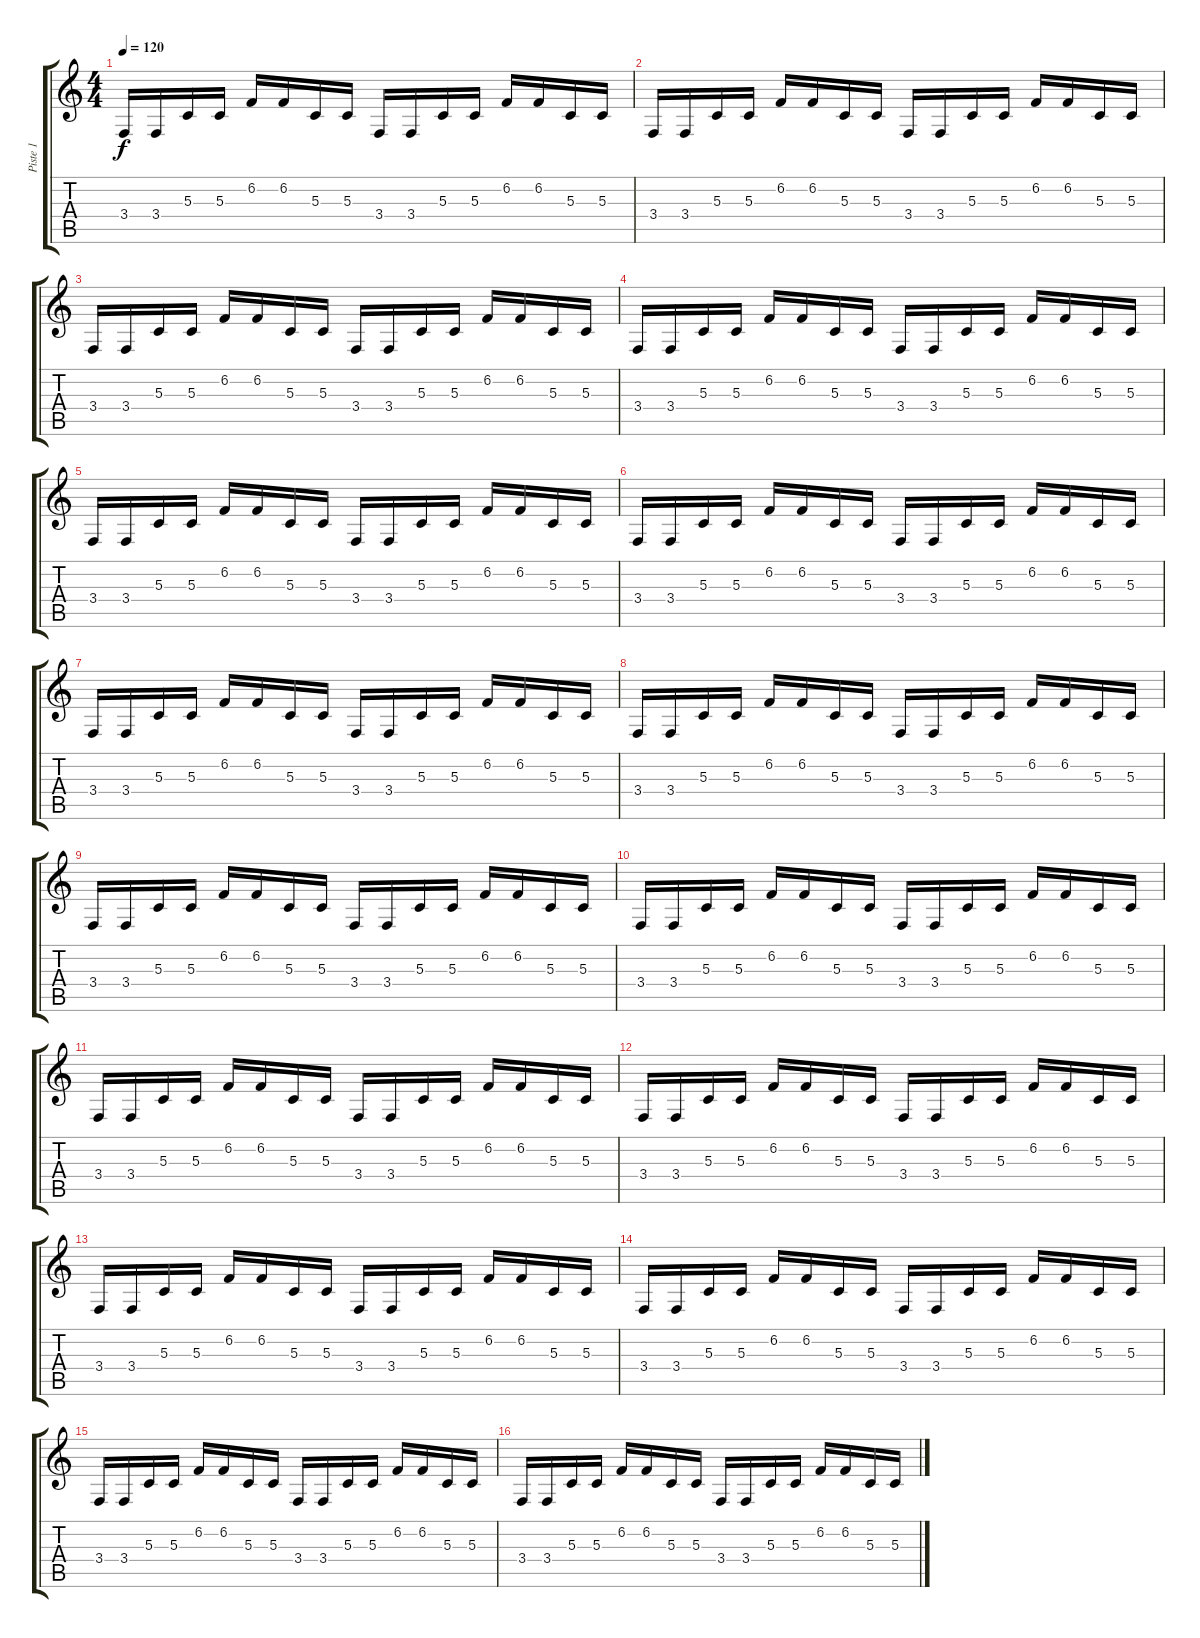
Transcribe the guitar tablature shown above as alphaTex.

\track ("Piste 1" "Piste 1") {instrument lead8bassandlead}
\staff {score tabs}
\tuning (E4 B3 G3 D3 A2 E2) {hide}
\ts (4 4)
\tempo 120
\clef g2
\ks c
3.4.16{dy f instrument lead8bassandlead} 3.4.16 5.3.16 5.3.16 6.2.16 6.2.16 5.3.16 5.3.16 3.4.16 3.4.16 5.3.16 5.3.16 6.2.16 6.2.16 5.3.16 5.3.16 |
3.4.16 3.4.16 5.3.16 5.3.16 6.2.16 6.2.16 5.3.16 5.3.16 3.4.16 3.4.16 5.3.16 5.3.16 6.2.16 6.2.16 5.3.16 5.3.16 |
3.4.16 3.4.16 5.3.16 5.3.16 6.2.16 6.2.16 5.3.16 5.3.16 3.4.16 3.4.16 5.3.16 5.3.16 6.2.16 6.2.16 5.3.16 5.3.16 |
3.4.16 3.4.16 5.3.16 5.3.16 6.2.16 6.2.16 5.3.16 5.3.16 3.4.16 3.4.16 5.3.16 5.3.16 6.2.16 6.2.16 5.3.16 5.3.16 |
3.4.16 3.4.16 5.3.16 5.3.16 6.2.16 6.2.16 5.3.16 5.3.16 3.4.16 3.4.16 5.3.16 5.3.16 6.2.16 6.2.16 5.3.16 5.3.16 |
3.4.16 3.4.16 5.3.16 5.3.16 6.2.16 6.2.16 5.3.16 5.3.16 3.4.16 3.4.16 5.3.16 5.3.16 6.2.16 6.2.16 5.3.16 5.3.16 |
3.4.16 3.4.16 5.3.16 5.3.16 6.2.16 6.2.16 5.3.16 5.3.16 3.4.16 3.4.16 5.3.16 5.3.16 6.2.16 6.2.16 5.3.16 5.3.16 |
3.4.16 3.4.16 5.3.16 5.3.16 6.2.16 6.2.16 5.3.16 5.3.16 3.4.16 3.4.16 5.3.16 5.3.16 6.2.16 6.2.16 5.3.16 5.3.16 |
3.4.16 3.4.16 5.3.16 5.3.16 6.2.16 6.2.16 5.3.16 5.3.16 3.4.16 3.4.16 5.3.16 5.3.16 6.2.16 6.2.16 5.3.16 5.3.16 |
3.4.16 3.4.16 5.3.16 5.3.16 6.2.16 6.2.16 5.3.16 5.3.16 3.4.16 3.4.16 5.3.16 5.3.16 6.2.16 6.2.16 5.3.16 5.3.16 |
3.4.16 3.4.16 5.3.16 5.3.16 6.2.16 6.2.16 5.3.16 5.3.16 3.4.16 3.4.16 5.3.16 5.3.16 6.2.16 6.2.16 5.3.16 5.3.16 |
3.4.16 3.4.16 5.3.16 5.3.16 6.2.16 6.2.16 5.3.16 5.3.16 3.4.16 3.4.16 5.3.16 5.3.16 6.2.16 6.2.16 5.3.16 5.3.16 |
3.4.16 3.4.16 5.3.16 5.3.16 6.2.16 6.2.16 5.3.16 5.3.16 3.4.16 3.4.16 5.3.16 5.3.16 6.2.16 6.2.16 5.3.16 5.3.16 |
3.4.16 3.4.16 5.3.16 5.3.16 6.2.16 6.2.16 5.3.16 5.3.16 3.4.16 3.4.16 5.3.16 5.3.16 6.2.16 6.2.16 5.3.16 5.3.16 |
3.4.16 3.4.16 5.3.16 5.3.16 6.2.16 6.2.16 5.3.16 5.3.16 3.4.16 3.4.16 5.3.16 5.3.16 6.2.16 6.2.16 5.3.16 5.3.16 |
3.4.16 3.4.16 5.3.16 5.3.16 6.2.16 6.2.16 5.3.16 5.3.16 3.4.16 3.4.16 5.3.16 5.3.16 6.2.16 6.2.16 5.3.16 5.3.16
